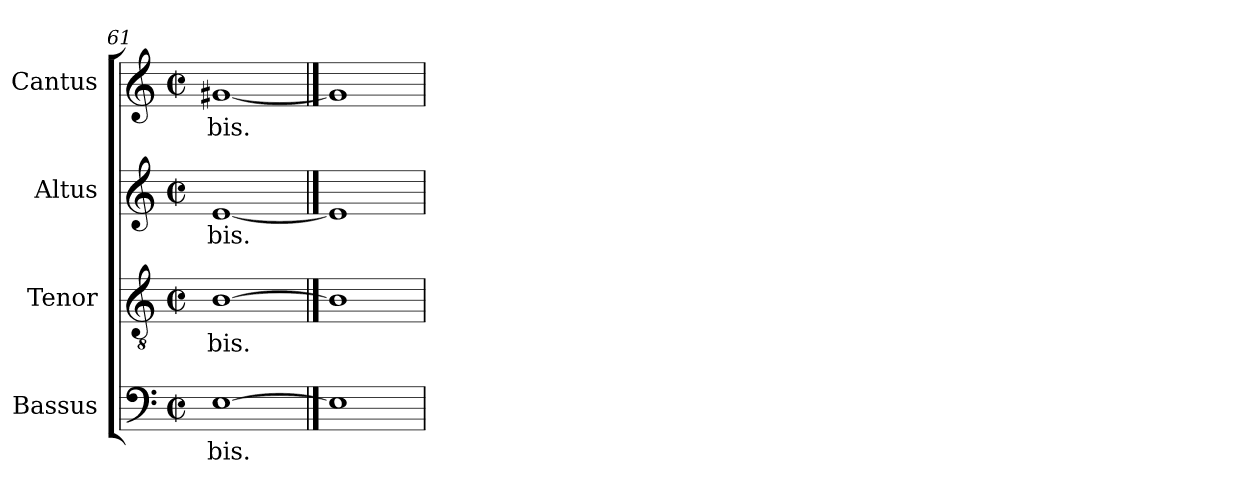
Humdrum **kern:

**kern	**text	**kern	**text	**kern	**text	**kern	**text
*part4	*part4	*part3	*part3	*part2	*part2	*part1	*part1
*staff4	*staff4	*staff3	*staff3	*staff2	*staff2	*staff1	*staff1
*I"Bassus	*	*I"Tenor	*	*I"Altus	*	*I"Cantus	*
*clefF4	*	*clefGv2	*	*clefG2	*	*clefG2	*
*k[]	*	*k[]	*	*k[]	*	*k[]	*
*C:	*	*C:	*	*C:	*	*C:	*
*M2/2	*	*M2/2	*	*M2/2	*	*M2/2	*
*met(c|)	*	*met(c|)	*	*met(c|)	*	*met(c|)	*
=61	=61	=61	=61	=61	=61	=61	=61
!	!LO:LY:b:cj	!	!LO:LY:b:cj	!	!LO:LY:b:cj	!	!LO:LY:b:cj
[1E	-bis.	[1B	bis.	[1e	bis.	[1g#X	-bis.
==62	==62	==62	==62	==62	==62	==62	==62
1E]	.	1B]	.	1e]	.	1g#]	.
=	=	=	=	=	=	=	=
*-	*-	*-	*-	*-	*-	*-	*-
